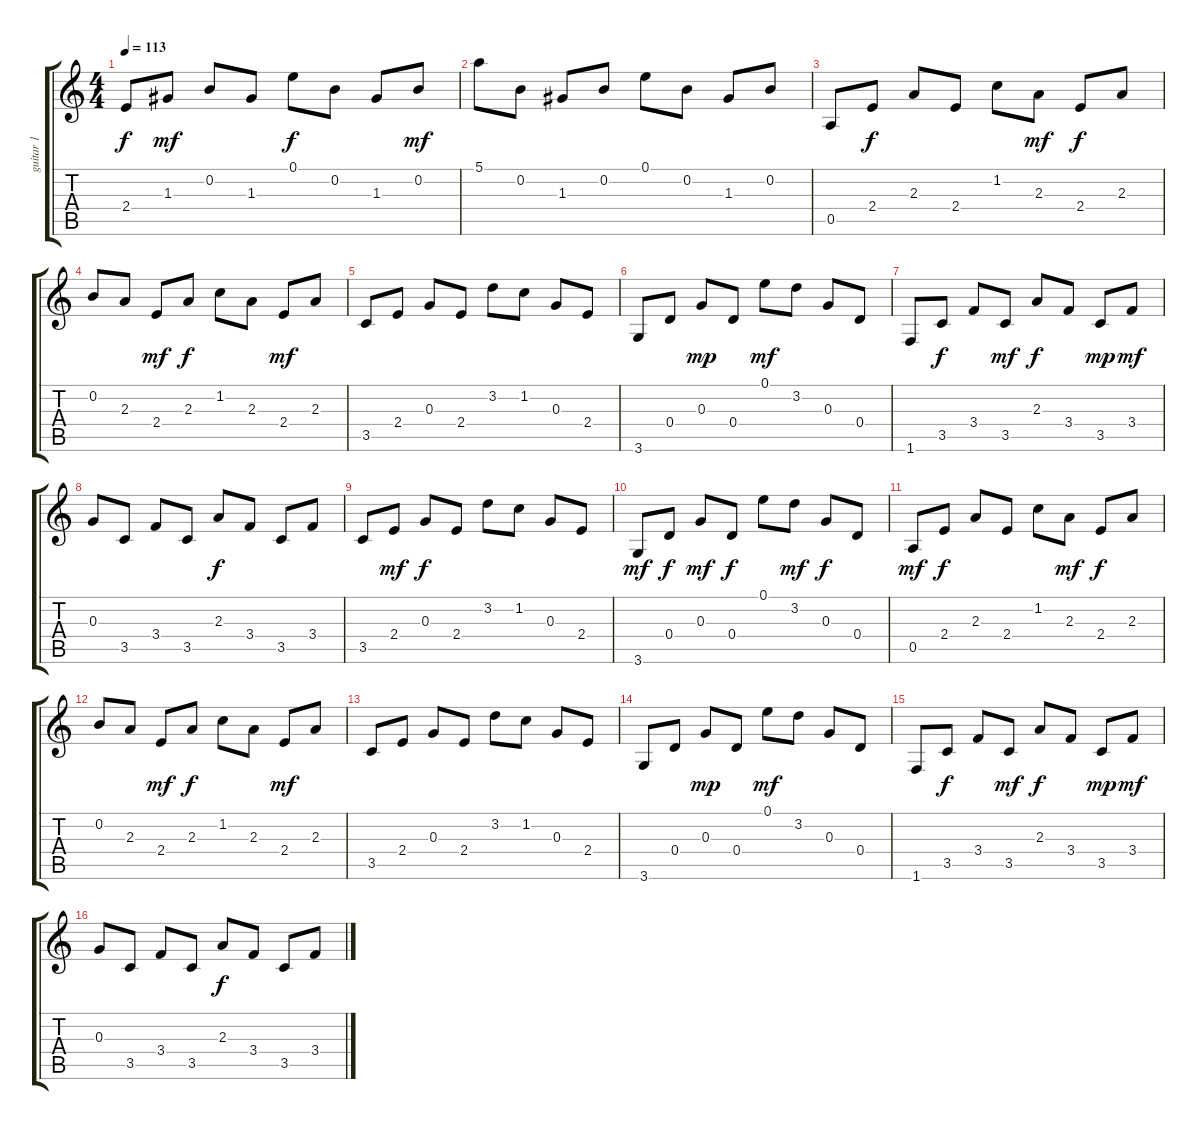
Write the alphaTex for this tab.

\track ("guitar 1" "guitar 1") {instrument acousticguitarsteel}
\staff {score tabs}
\tuning (E4 B3 G3 D3 A2 E2) {hide}
\ts (4 4)
\tempo 113
\clef g2
\ks c
2.4.8{dy f} 1.3.8{dy mf} 0.2.8 1.3.8 0.1.8{dy f} 0.2.8 1.3.8 0.2.8{dy mf} |
5.1.8 0.2.8 1.3.8 0.2.8 0.1.8 0.2.8 1.3.8 0.2.8 |
0.5.8 2.4.8{dy f} 2.3.8 2.4.8 1.2.8 2.3.8{dy mf} 2.4.8{dy f} 2.3.8 |
0.2.8 2.3.8 2.4.8{dy mf} 2.3.8{dy f} 1.2.8 2.3.8 2.4.8{dy mf} 2.3.8 |
3.5.8 2.4.8 0.3.8 2.4.8 3.2.8 1.2.8 0.3.8 2.4.8 |
3.6.8 0.4.8 0.3.8{dy mp} 0.4.8 0.1.8{dy mf} 3.2.8 0.3.8 0.4.8 |
1.6.8 3.5.8{dy f} 3.4.8 3.5.8{dy mf} 2.3.8{dy f} 3.4.8 3.5.8{dy mp} 3.4.8{dy mf} |
0.3.8 3.5.8 3.4.8 3.5.8 2.3.8{dy f} 3.4.8 3.5.8 3.4.8 |
3.5.8 2.4.8{dy mf} 0.3.8{dy f} 2.4.8 3.2.8 1.2.8 0.3.8 2.4.8 |
3.6.8{dy mf} 0.4.8{dy f} 0.3.8{dy mf} 0.4.8{dy f} 0.1.8 3.2.8{dy mf} 0.3.8{dy f} 0.4.8 |
0.5.8{dy mf} 2.4.8{dy f} 2.3.8 2.4.8 1.2.8 2.3.8{dy mf} 2.4.8{dy f} 2.3.8 |
0.2.8 2.3.8 2.4.8{dy mf} 2.3.8{dy f} 1.2.8 2.3.8 2.4.8{dy mf} 2.3.8 |
3.5.8 2.4.8 0.3.8 2.4.8 3.2.8 1.2.8 0.3.8 2.4.8 |
3.6.8 0.4.8 0.3.8{dy mp} 0.4.8 0.1.8{dy mf} 3.2.8 0.3.8 0.4.8 |
1.6.8 3.5.8{dy f} 3.4.8 3.5.8{dy mf} 2.3.8{dy f} 3.4.8 3.5.8{dy mp} 3.4.8{dy mf} |
0.3.8 3.5.8 3.4.8 3.5.8 2.3.8{dy f} 3.4.8 3.5.8 3.4.8
